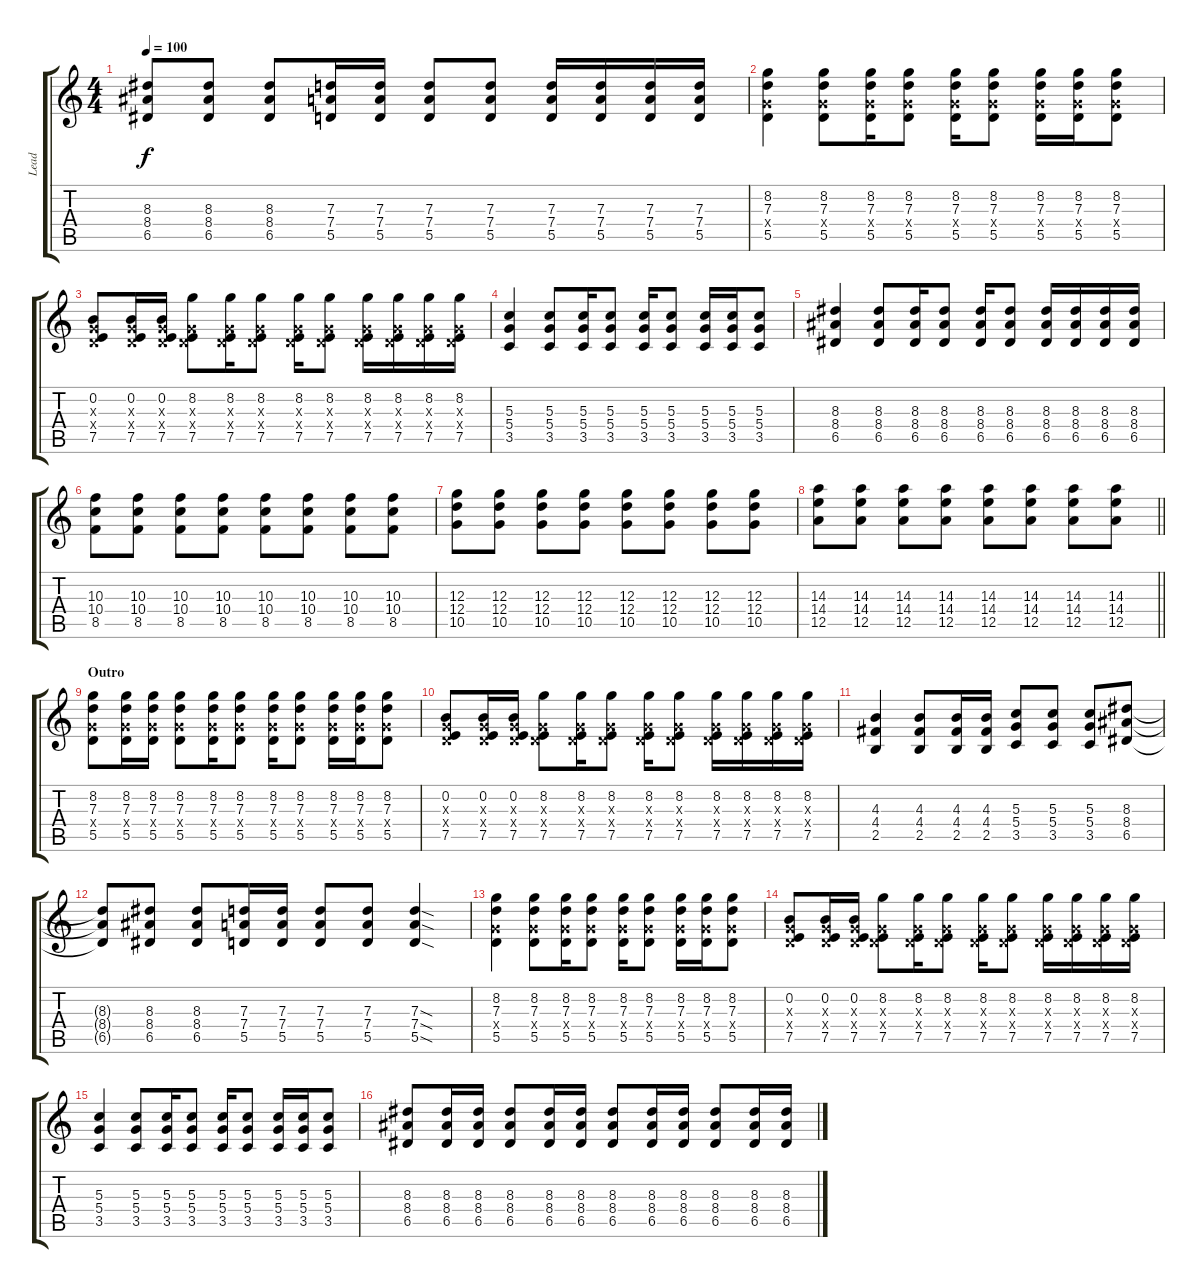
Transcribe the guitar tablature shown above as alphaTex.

\track ("Lead" "Lead") {instrument overdrivenguitar}
\staff {score tabs}
\tuning (E4 B3 G3 D3 A2 E2) {hide}
\ts (4 4)
\tempo 100
\clef g2
\ks c
(8.3{t} 8.4{t} 6.5{t}).8{dy f} (8.3 8.4 6.5).8 (8.3 8.4 6.5).8 (7.3 7.4 5.5).16 (7.3 7.4 5.5).16 (7.3 7.4 5.5).8 (7.3 7.4 5.5).8 (7.3 7.4 5.5).16 (7.3 7.4 5.5).16 (7.3 7.4 5.5).16 (7.3 7.4 5.5).16 |
(8.2 7.3 5.4{x} 5.5).4 (8.2 7.3 5.4{x} 5.5).8 (8.2 7.3 5.4{x} 5.5).16 (8.2 7.3 5.4{x} 5.5).8 (8.2 7.3 5.4{x} 5.5).16 (8.2 7.3 5.4{x} 5.5).8 (8.2 7.3 5.4{x} 5.5).16 (8.2 7.3 5.4{x} 5.5).16 (8.2 7.3 5.4{x} 5.5).8 |
(0.2 0.3{x} 0.4{x} 7.5).8 (0.2 0.3{x} 0.4{x} 7.5).16 (0.2 0.3{x} 0.4{x} 7.5).16 (8.2 0.3{x} 0.4{x} 7.5).8 (8.2 0.3{x} 0.4{x} 7.5).16 (8.2 0.3{x} 0.4{x} 7.5).8 (8.2 0.3{x} 0.4{x} 7.5).16 (8.2 0.3{x} 0.4{x} 7.5).8 (8.2 0.3{x} 0.4{x} 7.5).16 (8.2 0.3{x} 0.4{x} 7.5).16 (8.2 0.3{x} 0.4{x} 7.5).16 (8.2 0.3{x} 0.4{x} 7.5).16 |
(5.3 5.4 3.5).4 (5.3 5.4 3.5).8 (5.3 5.4 3.5).16 (5.3 5.4 3.5).8 (5.3 5.4 3.5).16 (5.3 5.4 3.5).8 (5.3 5.4 3.5).16 (5.3 5.4 3.5).16 (5.3 5.4 3.5).8 |
(8.3 8.4 6.5).4 (8.3 8.4 6.5).8 (8.3 8.4 6.5).16 (8.3 8.4 6.5).8 (8.3 8.4 6.5).16 (8.3 8.4 6.5).8 (8.3 8.4 6.5).16 (8.3 8.4 6.5).16 (8.3 8.4 6.5).16 (8.3 8.4 6.5).16 |
(10.3 10.4 8.5).8 (10.3 10.4 8.5).8 (10.3 10.4 8.5).8 (10.3 10.4 8.5).8 (10.3 10.4 8.5).8 (10.3 10.4 8.5).8 (10.3 10.4 8.5).8 (10.3 10.4 8.5).8 |
(12.3 12.4 10.5).8 (12.3 12.4 10.5).8 (12.3 12.4 10.5).8 (12.3 12.4 10.5).8 (12.3 12.4 10.5).8 (12.3 12.4 10.5).8 (12.3 12.4 10.5).8 (12.3 12.4 10.5).8 |
\barLineRight lightlight
(14.3 14.4 12.5).8 (14.3 14.4 12.5).8 (14.3 14.4 12.5).8 (14.3 14.4 12.5).8 (14.3 14.4 12.5).8 (14.3 14.4 12.5).8 (14.3 14.4 12.5).8 (14.3 14.4 12.5).8 |
\section ("" "Outro")
(8.2 7.3 5.4{x} 5.5).8 (8.2 7.3 5.4{x} 5.5).16 (8.2 7.3 5.4{x} 5.5).16 (8.2 7.3 5.4{x} 5.5).8 (8.2 7.3 5.4{x} 5.5).16 (8.2 7.3 5.4{x} 5.5).8 (8.2 7.3 5.4{x} 5.5).16 (8.2 7.3 5.4{x} 5.5).8 (8.2 7.3 5.4{x} 5.5).16 (8.2 7.3 5.4{x} 5.5).16 (8.2 7.3 5.4{x} 5.5).8 |
(0.2 0.3{x} 0.4{x} 7.5).8 (0.2 0.3{x} 0.4{x} 7.5).16 (0.2 0.3{x} 0.4{x} 7.5).16 (8.2 0.3{x} 0.4{x} 7.5).8 (8.2 0.3{x} 0.4{x} 7.5).16 (8.2 0.3{x} 0.4{x} 7.5).8 (8.2 0.3{x} 0.4{x} 7.5).16 (8.2 0.3{x} 0.4{x} 7.5).8 (8.2 0.3{x} 0.4{x} 7.5).16 (8.2 0.3{x} 0.4{x} 7.5).16 (8.2 0.3{x} 0.4{x} 7.5).16 (8.2 0.3{x} 0.4{x} 7.5).16 |
(4.3 4.4 2.5).4 (4.3 4.4 2.5).8 (4.3 4.4 2.5).16 (4.3 4.4 2.5).16 (5.3 5.4 3.5).8 (5.3 5.4 3.5).8 (5.3 5.4 3.5).8 (8.3 8.4 6.5).8 |
(8.3{t} 8.4{t} 6.5{t}).8 (8.3 8.4 6.5).8 (8.3 8.4 6.5).8 (7.3 7.4 5.5).16 (7.3 7.4 5.5).16 (7.3 7.4 5.5).8 (7.3 7.4 5.5).8 (7.3{sod} 7.4{sod} 5.5{sod}).4 |
(8.2 7.3 5.4{x} 5.5).4 (8.2 7.3 5.4{x} 5.5).8 (8.2 7.3 5.4{x} 5.5).16 (8.2 7.3 5.4{x} 5.5).8 (8.2 7.3 5.4{x} 5.5).16 (8.2 7.3 5.4{x} 5.5).8 (8.2 7.3 5.4{x} 5.5).16 (8.2 7.3 5.4{x} 5.5).16 (8.2 7.3 5.4{x} 5.5).8 |
(0.2 0.3{x} 0.4{x} 7.5).8 (0.2 0.3{x} 0.4{x} 7.5).16 (0.2 0.3{x} 0.4{x} 7.5).16 (8.2 0.3{x} 0.4{x} 7.5).8 (8.2 0.3{x} 0.4{x} 7.5).16 (8.2 0.3{x} 0.4{x} 7.5).8 (8.2 0.3{x} 0.4{x} 7.5).16 (8.2 0.3{x} 0.4{x} 7.5).8 (8.2 0.3{x} 0.4{x} 7.5).16 (8.2 0.3{x} 0.4{x} 7.5).16 (8.2 0.3{x} 0.4{x} 7.5).16 (8.2 0.3{x} 0.4{x} 7.5).16 |
(5.3 5.4 3.5).4 (5.3 5.4 3.5).8 (5.3 5.4 3.5).16 (5.3 5.4 3.5).8 (5.3 5.4 3.5).16 (5.3 5.4 3.5).8 (5.3 5.4 3.5).16 (5.3 5.4 3.5).16 (5.3 5.4 3.5).8 |
(8.3 8.4 6.5).8 (8.3 8.4 6.5).16 (8.3 8.4 6.5).16 (8.3 8.4 6.5).8 (8.3 8.4 6.5).16 (8.3 8.4 6.5).16 (8.3 8.4 6.5).8 (8.3 8.4 6.5).16 (8.3 8.4 6.5).16 (8.3 8.4 6.5).8 (8.3 8.4 6.5).16 (8.3 8.4 6.5).16
